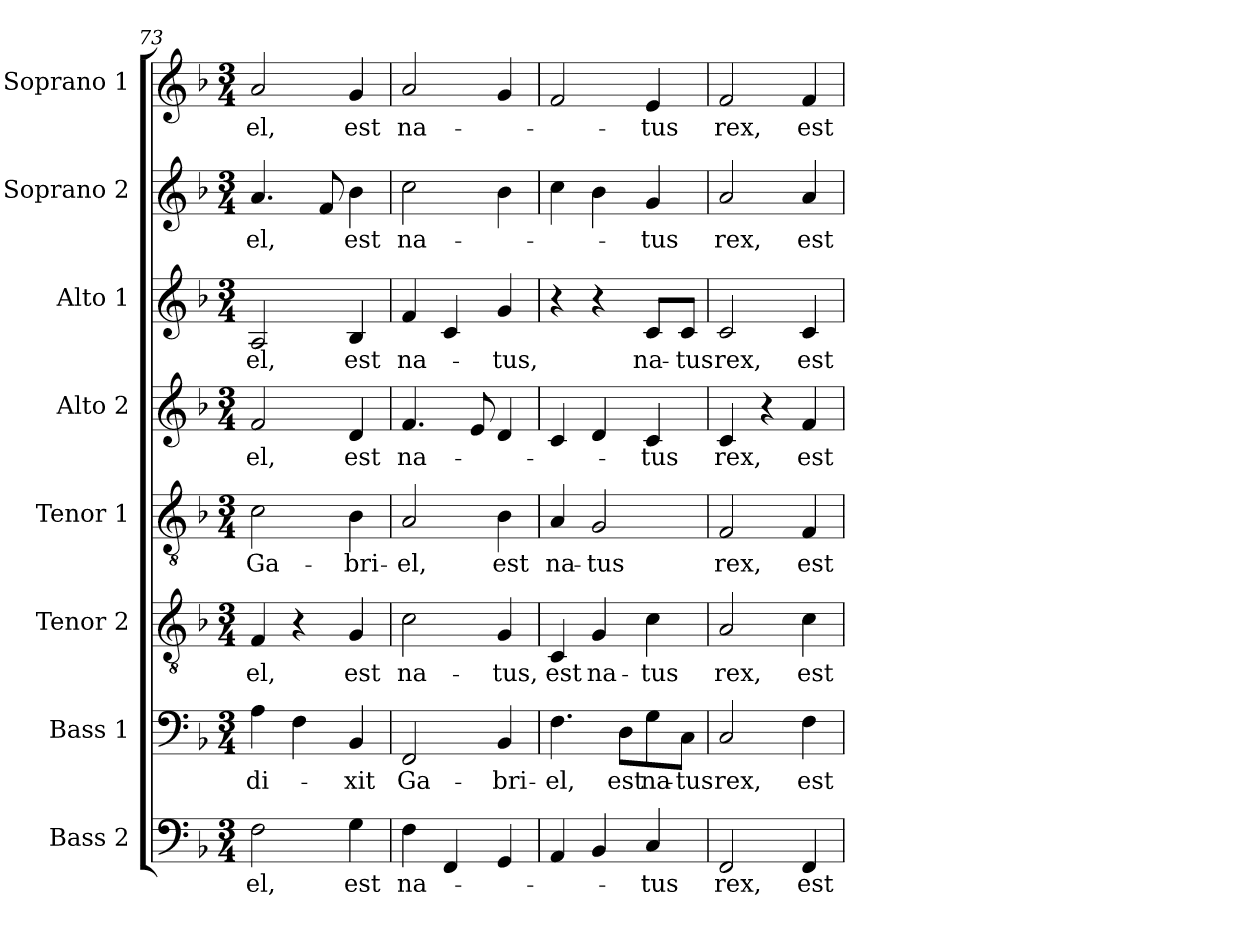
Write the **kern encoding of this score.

**kern	**text	**kern	**text	**kern	**text	**kern	**text	**kern	**text	**kern	**text	**kern	**text	**kern	**text
*part8	*part8	*part7	*part7	*part6	*part6	*part5	*part5	*part4	*part4	*part3	*part3	*part2	*part2	*part1	*part1
*staff8	*staff8	*staff7	*staff7	*staff6	*staff6	*staff5	*staff5	*staff4	*staff4	*staff3	*staff3	*staff2	*staff2	*staff1	*staff1
*I"Bass 2	*	*I"Bass 1	*	*I"Tenor 2	*	*I"Tenor 1	*	*I"Alto 2	*	*I"Alto 1	*	*I"Soprano 2	*	*I"Soprano 1	*
*I'B2	*	*I'B1	*	*I'T2	*	*I'T1	*	*I'A2	*	*I'A1	*	*I'S2	*	*I'S1	*
*clefF4	*	*clefF4	*	*clefGv2	*	*clefGv2	*	*clefG2	*	*clefG2	*	*clefG2	*	*clefG2	*
*	*	*	*	*ITrd7c12	*	*ITrd7c12	*	*	*	*	*	*	*	*	*
*k[b-]	*	*k[b-]	*	*k[b-]	*	*k[b-]	*	*k[b-]	*	*k[b-]	*	*k[b-]	*	*k[b-]	*
*F:	*	*F:	*	*F:	*	*F:	*	*F:	*	*F:	*	*F:	*	*F:	*
*M3/4	*	*M3/4	*	*M3/4	*	*M3/4	*	*M3/4	*	*M3/4	*	*M3/4	*	*M3/4	*
=73	=73	=73	=73	=73	=73	=73	=73	=73	=73	=73	=73	=73	=73	=73	=73
!	!LO:LY:b:color=#000000	!	!	!	!	!	!	!	!	!	!	!	!	!	!
!	!	!	!LO:LY:b:color=#000000	!	!	!	!	!	!	!	!	!	!	!	!
!	!	!	!	!	!LO:LY:b:color=#000000	!	!	!	!	!	!	!	!	!	!
!	!	!	!	!	!	!	!LO:LY:b:color=#000000	!	!	!	!	!	!	!	!
!	!	!	!	!	!	!	!	!	!LO:LY:b:color=#000000	!	!	!	!	!	!
!	!	!	!	!	!	!	!	!	!	!	!LO:LY:b:color=#000000	!	!	!	!
!	!	!	!	!	!	!	!	!	!	!	!	!	!LO:LY:b:color=#000000	!	!
!	!	!	!	!	!	!	!	!	!	!	!	!	!	!	!LO:LY:b:color=#000000
2Fi\	-el,	4Ai\	-di-	4FFi/	-el,	2Ci\	Ga-	2fi/	-el,	2Ai/	-el,	4.ai/	-el,	2ai/	-el,
.	.	4Fi\	.	4r	.	.	.	.	.	.	.	.	.	.	.
.	.	.	.	.	.	.	.	.	.	.	.	8fi/	.	.	.
!	!LO:LY:b:color=#000000	!	!	!	!	!	!	!	!	!	!	!	!	!	!
!	!	!	!LO:LY:b:color=#000000	!	!	!	!	!	!	!	!	!	!	!	!
!	!	!	!	!	!LO:LY:b:color=#000000	!	!	!	!	!	!	!	!	!	!
!	!	!	!	!	!	!	!LO:LY:b:color=#000000	!	!	!	!	!	!	!	!
!	!	!	!	!	!	!	!	!	!LO:LY:b:color=#000000	!	!	!	!	!	!
!	!	!	!	!	!	!	!	!	!	!	!LO:LY:b:color=#000000	!	!	!	!
!	!	!	!	!	!	!	!	!	!	!	!	!	!LO:LY:b:color=#000000	!	!
!	!	!	!	!	!	!	!	!	!	!	!	!	!	!	!LO:LY:b:color=#000000
4Gi\	est	4BB-i/	-xit	4GGi/	est	4BB-i\	-bri-	4di/	est	4B-i/	est	4b-i\	est	4gi/	est
!!LO:LB:g=z
=74	=74	=74	=74	=74	=74	=74	=74	=74	=74	=74	=74	=74	=74	=74	=74
!	!LO:LY:b:color=#000000	!	!	!	!	!	!	!	!	!	!	!	!	!	!
!	!	!	!LO:LY:b:color=#000000	!	!	!	!	!	!	!	!	!	!	!	!
!	!	!	!	!	!LO:LY:b:color=#000000	!	!	!	!	!	!	!	!	!	!
!	!	!	!	!	!	!	!LO:LY:b:color=#000000	!	!	!	!	!	!	!	!
!	!	!	!	!	!	!	!	!	!LO:LY:b:color=#000000	!	!	!	!	!	!
!	!	!	!	!	!	!	!	!	!	!	!LO:LY:b:color=#000000	!	!	!	!
!	!	!	!	!	!	!	!	!	!	!	!	!	!LO:LY:b:color=#000000	!	!
!	!	!	!	!	!	!	!	!	!	!	!	!	!	!	!LO:LY:b:color=#000000
4Fi\	na-	2FFi/	Ga-	2Ci\	na-	2AAi/	-el,	4.fi/	na-	4fi/	na-	2cci\	na-	2ai/	na-
4FFi/	.	.	.	.	.	.	.	.	.	4ci/	.	.	.	.	.
.	.	.	.	.	.	.	.	8ei/	.	.	.	.	.	.	.
!	!	!	!LO:LY:b:color=#000000	!	!	!	!	!	!	!	!	!	!	!	!
!	!	!	!	!	!LO:LY:b:color=#000000	!	!	!	!	!	!	!	!	!	!
!	!	!	!	!	!	!	!LO:LY:b:color=#000000	!	!	!	!	!	!	!	!
!	!	!	!	!	!	!	!	!	!	!	!LO:LY:b:color=#000000	!	!	!	!
4GGi/	.	4BB-i/	-bri-	4GGi/	-tus,	4BB-i\	est	4di/	.	4gi/	-tus,	4b-i\	.	4gi/	.
=75	=75	=75	=75	=75	=75	=75	=75	=75	=75	=75	=75	=75	=75	=75	=75
!	!	!	!LO:LY:b:color=#000000	!	!	!	!	!	!	!	!	!	!	!	!
!	!	!	!	!	!LO:LY:b:color=#000000	!	!	!	!	!	!	!	!	!	!
!	!	!	!	!	!	!	!LO:LY:b:color=#000000	!	!	!	!	!	!	!	!
4AAi/	.	4.Fi\	-el,	4CCi/	est	4AAi/	na-	4ci/	.	4r	.	4cci\	.	2fi/	.
!	!	!	!	!	!LO:LY:b:color=#000000	!	!	!	!	!	!	!	!	!	!
!	!	!	!	!	!	!	!LO:LY:b:color=#000000	!	!	!	!	!	!	!	!
4BB-i/	.	.	.	4GGi/	na-	2GGi/	-tus	4di/	.	4r	.	4b-i\	.	.	.
!	!	!	!LO:LY:b:color=#000000	!	!	!	!	!	!	!	!	!	!	!	!
.	.	8Di\L	est	.	.	.	.	.	.	.	.	.	.	.	.
!	!LO:LY:b:color=#000000	!	!	!	!	!	!	!	!	!	!	!	!	!	!
!	!	!	!LO:LY:b:color=#000000	!	!	!	!	!	!	!	!	!	!	!	!
!	!	!	!	!	!LO:LY:b:color=#000000	!	!	!	!	!	!	!	!	!	!
!	!	!	!	!	!	!	!	!	!LO:LY:b:color=#000000	!	!	!	!	!	!
!	!	!	!	!	!	!	!	!	!	!	!LO:LY:b:color=#000000	!	!	!	!
!	!	!	!	!	!	!	!	!	!	!	!	!	!LO:LY:b:color=#000000	!	!
!	!	!	!	!	!	!	!	!	!	!	!	!	!	!	!LO:LY:b:color=#000000
4Ci/	-tus	8Gi\	na-	4Ci\	-tus	.	.	4ci/	-tus	8ci/L	na-	4gi/	-tus	4ei/	-tus
!	!	!	!LO:LY:b:color=#000000	!	!	!	!	!	!	!	!	!	!	!	!
!	!	!	!	!	!	!	!	!	!	!	!LO:LY:b:color=#000000	!	!	!	!
.	.	8Ci\J	-tus	.	.	.	.	.	.	8ci/J	-tus	.	.	.	.
=76	=76	=76	=76	=76	=76	=76	=76	=76	=76	=76	=76	=76	=76	=76	=76
!	!LO:LY:b:color=#000000	!	!	!	!	!	!	!	!	!	!	!	!	!	!
!	!	!	!LO:LY:b:color=#000000	!	!	!	!	!	!	!	!	!	!	!	!
!	!	!	!	!	!LO:LY:b:color=#000000	!	!	!	!	!	!	!	!	!	!
!	!	!	!	!	!	!	!LO:LY:b:color=#000000	!	!	!	!	!	!	!	!
!	!	!	!	!	!	!	!	!	!LO:LY:b:color=#000000	!	!	!	!	!	!
!	!	!	!	!	!	!	!	!	!	!	!LO:LY:b:color=#000000	!	!	!	!
!	!	!	!	!	!	!	!	!	!	!	!	!	!LO:LY:b:color=#000000	!	!
!	!	!	!	!	!	!	!	!	!	!	!	!	!	!	!LO:LY:b:color=#000000
2FFi/	rex,	2Ci/	rex,	2AAi/	rex,	2FFi/	rex,	4ci/	rex,	2ci/	rex,	2ai/	rex,	2fi/	rex,
.	.	.	.	.	.	.	.	4r	.	.	.	.	.	.	.
!	!LO:LY:b:color=#000000	!	!	!	!	!	!	!	!	!	!	!	!	!	!
!	!	!	!LO:LY:b:color=#000000	!	!	!	!	!	!	!	!	!	!	!	!
!	!	!	!	!	!LO:LY:b:color=#000000	!	!	!	!	!	!	!	!	!	!
!	!	!	!	!	!	!	!LO:LY:b:color=#000000	!	!	!	!	!	!	!	!
!	!	!	!	!	!	!	!	!	!LO:LY:b:color=#000000	!	!	!	!	!	!
!	!	!	!	!	!	!	!	!	!	!	!LO:LY:b:color=#000000	!	!	!	!
!	!	!	!	!	!	!	!	!	!	!	!	!	!LO:LY:b:color=#000000	!	!
!	!	!	!	!	!	!	!	!	!	!	!	!	!	!	!LO:LY:b:color=#000000
4FFi/	est	4Fi\	est	4Ci\	est	4FFi/	est	4fi/	est	4ci/	est	4ai/	est	4fi/	est
=	=	=	=	=	=	=	=	=	=	=	=	=	=	=	=
*-	*-	*-	*-	*-	*-	*-	*-	*-	*-	*-	*-	*-	*-	*-	*-
